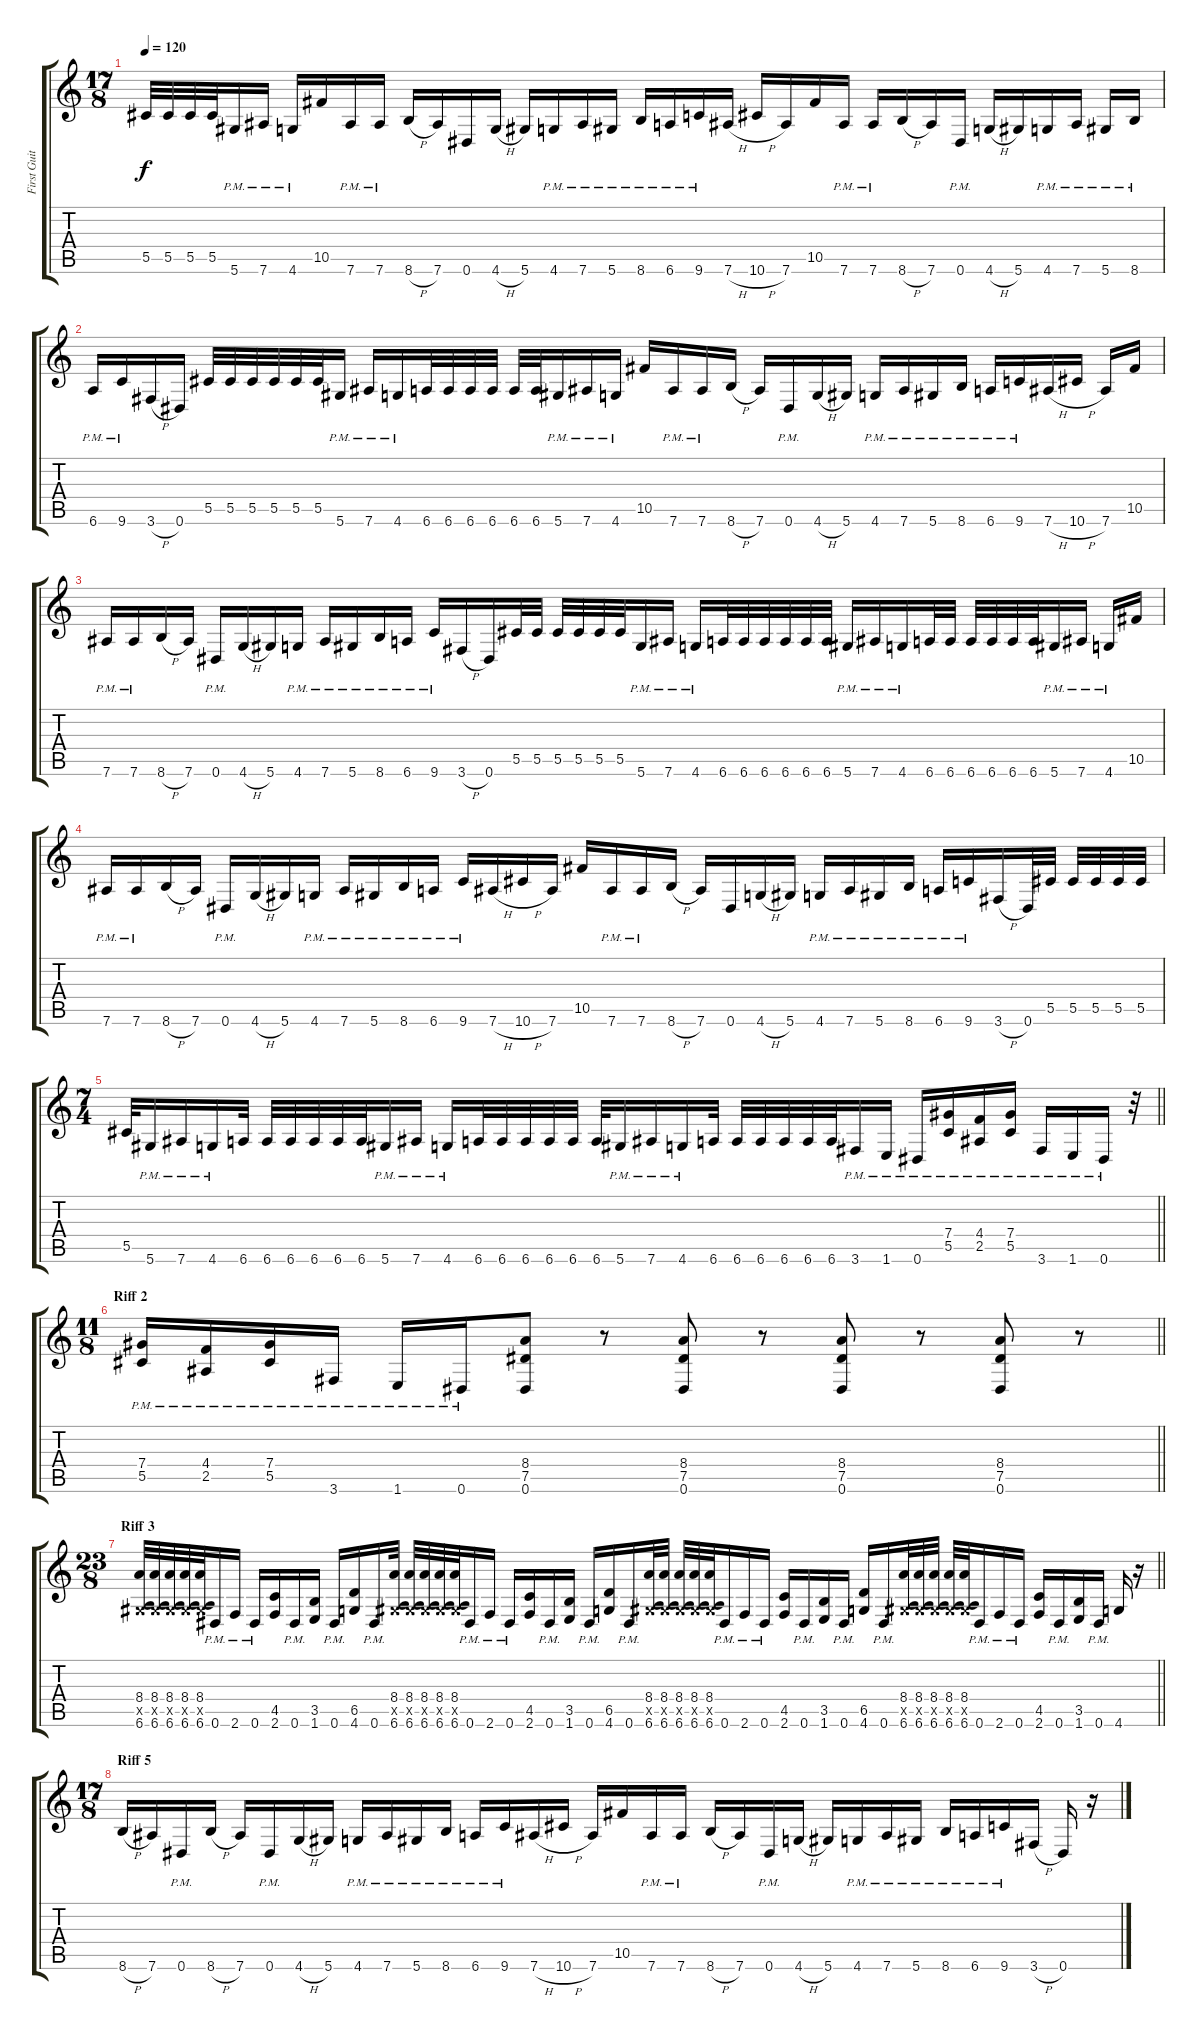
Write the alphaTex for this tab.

\track ("First Guitar" "First Guit") {instrument distortionguitar}
\staff {score tabs}
\tuning (Eb4 Bb3 Gb3 Db3 Ab2 Eb2) {hide}
\ts (17 8)
\tempo 120
\clef g2
\ks c
5.5.32{dy f} 5.5.32 5.5.32 5.5.32 5.6{pm}.16 7.6{pm}.16 4.6{pm}.16 10.5.16 7.6{pm}.16 7.6{pm}.16 8.6{h}.16 7.6.16 0.6.16 4.6{h}.16 5.6.16 4.6{pm}.16 7.6{pm}.16 5.6{pm}.16 8.6{pm}.16 6.6{pm}.16 9.6{pm}.16 7.6{h}.16 10.6{h}.16 7.6.16 10.5.16 7.6{pm}.16 7.6{pm}.16 8.6{h}.16 7.6.16 0.6{pm}.16 4.6{h}.16 5.6.16 4.6{pm}.16 7.6{pm}.16 5.6{pm}.16 8.6{pm}.16 |
6.6{pm}.16 9.6{pm}.16 3.6{h}.16 0.6.16 5.5.32 5.5.32 5.5.32 5.5.32 5.5.32 5.5.32 5.6{pm}.16 7.6{pm}.16 4.6{pm}.16 6.6.32 6.6.32 6.6.32 6.6.32 6.6.32 6.6.32 5.6{pm}.16 7.6{pm}.16 4.6{pm}.16 10.5.16 7.6{pm}.16 7.6{pm}.16 8.6{h}.16 7.6.16 0.6{pm}.16 4.6{h}.16 5.6.16 4.6{pm}.16 7.6{pm}.16 5.6{pm}.16 8.6{pm}.16 6.6{pm}.16 9.6{pm}.16 7.6{h}.16 10.6{h}.16 7.6.16 10.5.16 |
7.6{pm}.16 7.6{pm}.16 8.6{h}.16 7.6.16 0.6{pm}.16 4.6{h}.16 5.6.16 4.6{pm}.16 7.6{pm}.16 5.6{pm}.16 8.6{pm}.16 6.6{pm}.16 9.6{pm}.16 3.6{h}.16 0.6.16 5.5.32 5.5.32 5.5.32 5.5.32 5.5.32 5.5.32 5.6{pm}.16 7.6{pm}.16 4.6{pm}.16 6.6.32 6.6.32 6.6.32 6.6.32 6.6.32 6.6.32 5.6{pm}.16 7.6{pm}.16 4.6{pm}.16 6.6.32 6.6.32 6.6.32 6.6.32 6.6.32 6.6.32 5.6{pm}.16 7.6{pm}.16 4.6{pm}.16 10.5.16 |
7.6{pm}.16 7.6{pm}.16 8.6{h}.16 7.6.16 0.6{pm}.16 4.6{h}.16 5.6.16 4.6{pm}.16 7.6{pm}.16 5.6{pm}.16 8.6{pm}.16 6.6{pm}.16 9.6{pm}.16 7.6{h}.16 10.6{h}.16 7.6.16 10.5.16 7.6{pm}.16 7.6{pm}.16 8.6{h}.16 7.6.16 0.6.16 4.6{h}.16 5.6.16 4.6{pm}.16 7.6{pm}.16 5.6{pm}.16 8.6{pm}.16 6.6{pm}.16 9.6{pm}.16 3.6{h}.16 0.6.32 5.5.32 5.5.32 5.5.32 5.5.32 5.5.32 |
\ts (7 4)
\barLineRight lightlight
5.5.32 5.6{pm}.16 7.6{pm}.16 4.6{pm}.16 6.6.32 6.6.32 6.6.32 6.6.32 6.6.32 6.6.32 5.6{pm}.16 7.6{pm}.16 4.6{pm}.16 6.6.32 6.6.32 6.6.32 6.6.32 6.6.32 6.6.32 5.6{pm}.16 7.6{pm}.16 4.6{pm}.16 6.6.32 6.6.32 6.6.32 6.6.32 6.6.32 6.6.32 3.6{pm}.16 1.6{pm}.16 0.6{pm}.16 (7.4 5.5{pm}).16 (4.4 2.5{pm}).16 (7.4 5.5{pm}).16 3.6{pm}.16 1.6{pm}.16 0.6{pm}.16 r.32 |
\ts (11 8)
\section ("" "Riff 2")
\barLineRight lightlight
(7.4 5.5{pm}).16 (4.4 2.5{pm}).16 (7.4 5.5{pm}).16 3.6{pm}.16 1.6{pm}.16 0.6{pm}.16 (8.4 7.5 0.6).8 r.8 (8.4 7.5 0.6).8 r.8 (8.4 7.5 0.6).8 r.8 (8.4 7.5 0.6).8 r.8 |
\ts (23 8)
\section ("" "Riff 3")
\barLineRight lightlight
(8.4 0.5{x} 6.6).32 (8.4 0.5{x} 6.6).32 (8.4 0.5{x} 6.6).32 (8.4 0.5{x} 6.6).32 (8.4 0.5{x} 6.6).32 0.6{pm}.16 2.6{pm}.16 0.6{pm}.16 (4.5 2.6).16 0.6{pm}.16 (3.5 1.6).16 0.6{pm}.16 (6.5 4.6).16 0.6{pm}.16 (8.4 0.5{x} 6.6).32 (8.4 0.5{x} 6.6).32 (8.4 0.5{x} 6.6).32 (8.4 0.5{x} 6.6).32 (8.4 0.5{x} 6.6).32 0.6{pm}.16 2.6{pm}.16 0.6{pm}.16 (4.5 2.6).16 0.6{pm}.16 (3.5 1.6).16 0.6{pm}.16 (6.5 4.6).16 0.6{pm}.16 (8.4 0.5{x} 6.6).32 (8.4 0.5{x} 6.6).32 (8.4 0.5{x} 6.6).32 (8.4 0.5{x} 6.6).32 (8.4 0.5{x} 6.6).32 0.6{pm}.16 2.6{pm}.16 0.6{pm}.16 (4.5 2.6).16 0.6{pm}.16 (3.5 1.6).16 0.6{pm}.16 (6.5 4.6).16 0.6{pm}.16 (8.4 0.5{x} 6.6).32 (8.4 0.5{x} 6.6).32 (8.4 0.5{x} 6.6).32 (8.4 0.5{x} 6.6).32 (8.4 0.5{x} 6.6).32 0.6{pm}.16 2.6{pm}.16 0.6{pm}.16 (4.5 2.6).16 0.6{pm}.16 (3.5 1.6).16 0.6{pm}.16 4.6.16 r.16 |
\ts (17 8)
\section ("" "Riff 5")
8.6{h}.16 7.6.16 0.6{pm}.16 8.6{h}.16 7.6.16 0.6{pm}.16 4.6{h}.16 5.6.16 4.6{pm}.16 7.6{pm}.16 5.6{pm}.16 8.6{pm}.16 6.6{pm}.16 9.6{pm}.16 7.6{h}.16 10.6{h}.16 7.6.16 10.5.16 7.6{pm}.16 7.6{pm}.16 8.6{h}.16 7.6.16 0.6{pm}.16 4.6{h}.16 5.6.16 4.6{pm}.16 7.6{pm}.16 5.6{pm}.16 8.6{pm}.16 6.6{pm}.16 9.6{pm}.16 3.6{h}.16 0.6.16 r.16
